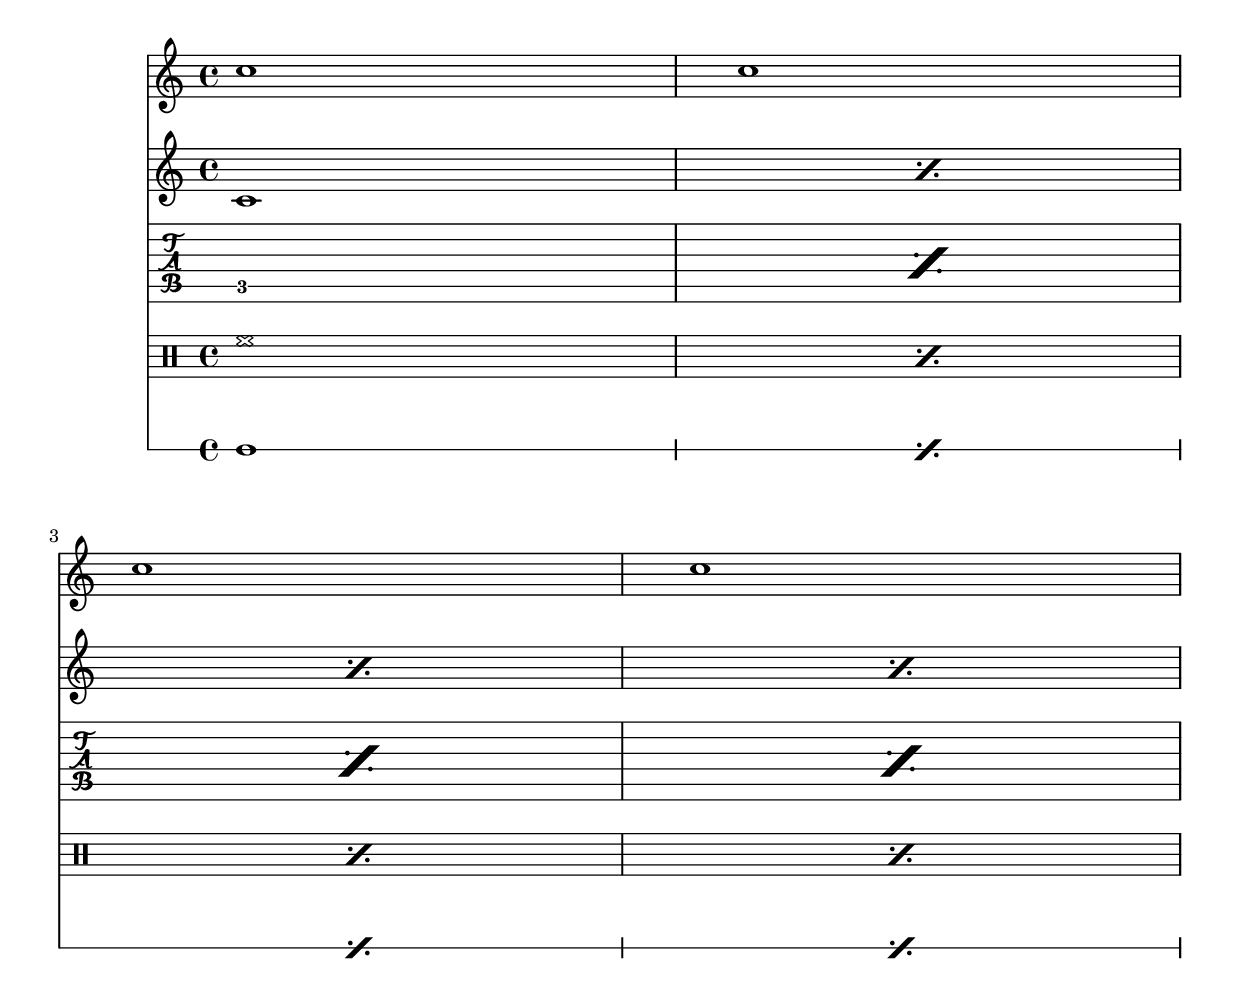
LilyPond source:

\version "2.13.18"

\header {
  texidoc = "Staves, RhythmicStaves, TabStaves and DrumStaves
  with percent repeats are not suppressed."
}

<<
  \new Staff { c''1 c'' \break c'' c'' }
  \new Staff \repeat percent 4 { c'1 }
  \new TabStaff \repeat  percent 4 { c1 }
  \new DrumStaff \drummode { \repeat percent 4 { hh1 } }
  \new RhythmicStaff \repeat percent 4 { c'1 }
>>

\layout {
  \context { \Staff \RemoveEmptyStaves }
  \context { \RhythmicStaff \RemoveEmptyStaves }
  \context { \DrumStaff \RemoveEmptyStaves }
  \context { \TabStaff \RemoveEmptyStaves }
}
